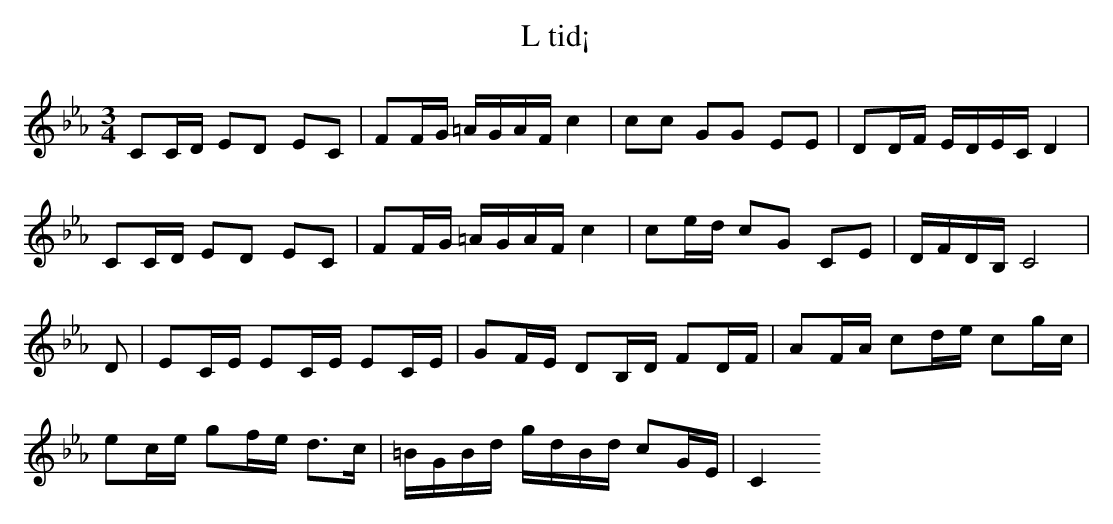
X:1
T:L tid¡
M:3/4
L:1/16
K:Cm
C2CD E2D2 E2C2 | F2FG =AGAF c4 | c2c2 G2G2 E2E2 | D2DF EDEC D4  |
C2CD E2D2 E2C2 | F2FG =AGAF c4 | c2ed c2G2 C2E2 | DFDB, C8  |
D2 | E2CE E2CE E2CE | G2FE D2B,D F2DF | A2FA c2de c2gc |
e2ce g2fe d2>c2 | =BGBd gdBd c2GE | C4
